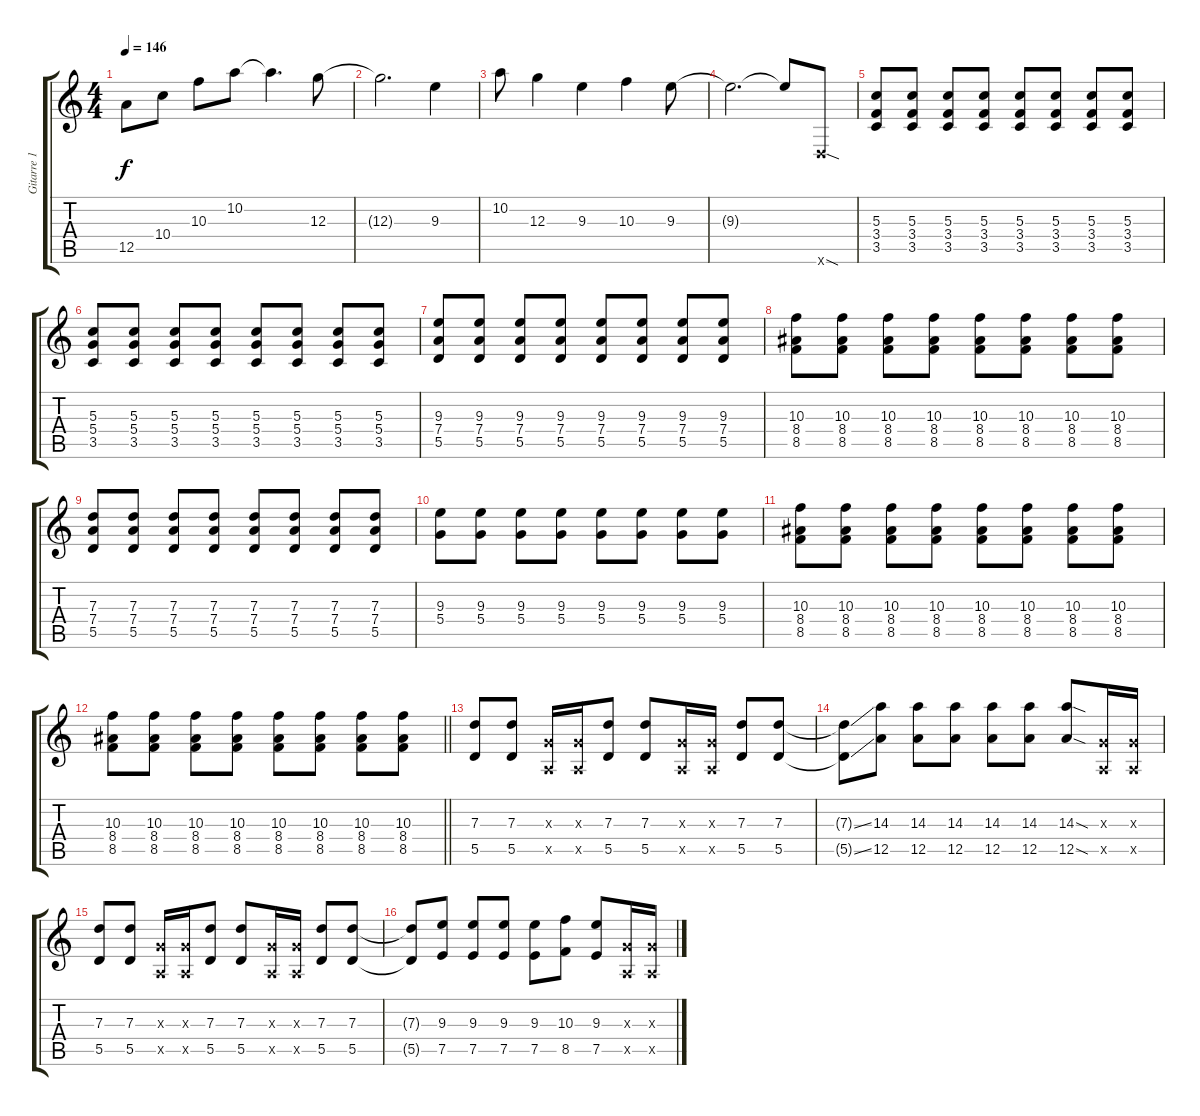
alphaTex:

\track ("Gitarre 1" "Gitarre 1") {instrument overdrivenguitar}
\staff {score tabs}
\tuning (D4 B3 G3 D3 A2 D2) {hide}
\ts (4 4)
\tempo 146
\clef g2
\ks c
12.5.8{dy f} 10.4.8 10.3.8 10.2.8 10.2{t}.4{d} 12.3.8 |
12.3{t}.2{d} 9.3.4 |
10.2.8 12.3.4 9.3.4 10.3.4 9.3.8 |
9.3{t}.2{d} 9.3{t}.8 0.6{sod x}.8 |
(5.3 3.4 3.5).8 (5.3 3.4 3.5).8 (5.3 3.4 3.5).8 (5.3 3.4 3.5).8 (5.3 3.4 3.5).8 (5.3 3.4 3.5).8 (5.3 3.4 3.5).8 (5.3 3.4 3.5).8 |
(5.3 5.4 3.5).8 (5.3 5.4 3.5).8 (5.3 5.4 3.5).8 (5.3 5.4 3.5).8 (5.3 5.4 3.5).8 (5.3 5.4 3.5).8 (5.3 5.4 3.5).8 (5.3 5.4 3.5).8 |
(9.3 7.4 5.5).8 (9.3 7.4 5.5).8 (9.3 7.4 5.5).8 (9.3 7.4 5.5).8 (9.3 7.4 5.5).8 (9.3 7.4 5.5).8 (9.3 7.4 5.5).8 (9.3 7.4 5.5).8 |
(10.3 8.4 8.5).8 (10.3 8.4 8.5).8 (10.3 8.4 8.5).8 (10.3 8.4 8.5).8 (10.3 8.4 8.5).8 (10.3 8.4 8.5).8 (10.3 8.4 8.5).8 (10.3 8.4 8.5).8 |
(7.3 7.4 5.5).8 (7.3 7.4 5.5).8 (7.3 7.4 5.5).8 (7.3 7.4 5.5).8 (7.3 7.4 5.5).8 (7.3 7.4 5.5).8 (7.3 7.4 5.5).8 (7.3 7.4 5.5).8 |
(9.3 5.4).8 (9.3 5.4).8 (9.3 5.4).8 (9.3 5.4).8 (9.3 5.4).8 (9.3 5.4).8 (9.3 5.4).8 (9.3 5.4).8 |
(10.3 8.4 8.5).8 (10.3 8.4 8.5).8 (10.3 8.4 8.5).8 (10.3 8.4 8.5).8 (10.3 8.4 8.5).8 (10.3 8.4 8.5).8 (10.3 8.4 8.5).8 (10.3 8.4 8.5).8 |
\barLineRight lightlight
(10.3 8.4 8.5).8 (10.3 8.4 8.5).8 (10.3 8.4 8.5).8 (10.3 8.4 8.5).8 (10.3 8.4 8.5).8 (10.3 8.4 8.5).8 (10.3 8.4 8.5).8 (10.3 8.4 8.5).8 |
(7.3 5.5).8 (7.3 5.5).8 (0.3{x} 0.5{x}).16 (0.3{x} 0.5{x}).16 (7.3 5.5).8 (7.3 5.5).8 (0.3{x} 0.5{x}).16 (0.3{x} 0.5{x}).16 (7.3 5.5).8 (7.3 5.5).8 |
(7.3{ss t} 5.5{ss t}).8 (14.3 12.5).8 (14.3 12.5).8 (14.3 12.5).8 (14.3 12.5).8 (14.3 12.5).8 (14.3{sod} 12.5{sod}).8 (0.3{x} 0.5{x}).16 (0.3{x} 0.5{x}).16 |
(7.3 5.5).8 (7.3 5.5).8 (0.3{x} 0.5{x}).16 (0.3{x} 0.5{x}).16 (7.3 5.5).8 (7.3 5.5).8 (0.3{x} 0.5{x}).16 (0.3{x} 0.5{x}).16 (7.3 5.5).8 (7.3 5.5).8 |
(7.3{t} 5.5{t}).8 (9.3 7.5).8 (9.3 7.5).8 (9.3 7.5).8 (9.3 7.5).8 (10.3 8.5).8 (9.3 7.5).8 (0.3{x} 0.5{x}).16 (0.3{x} 0.5{x}).16
